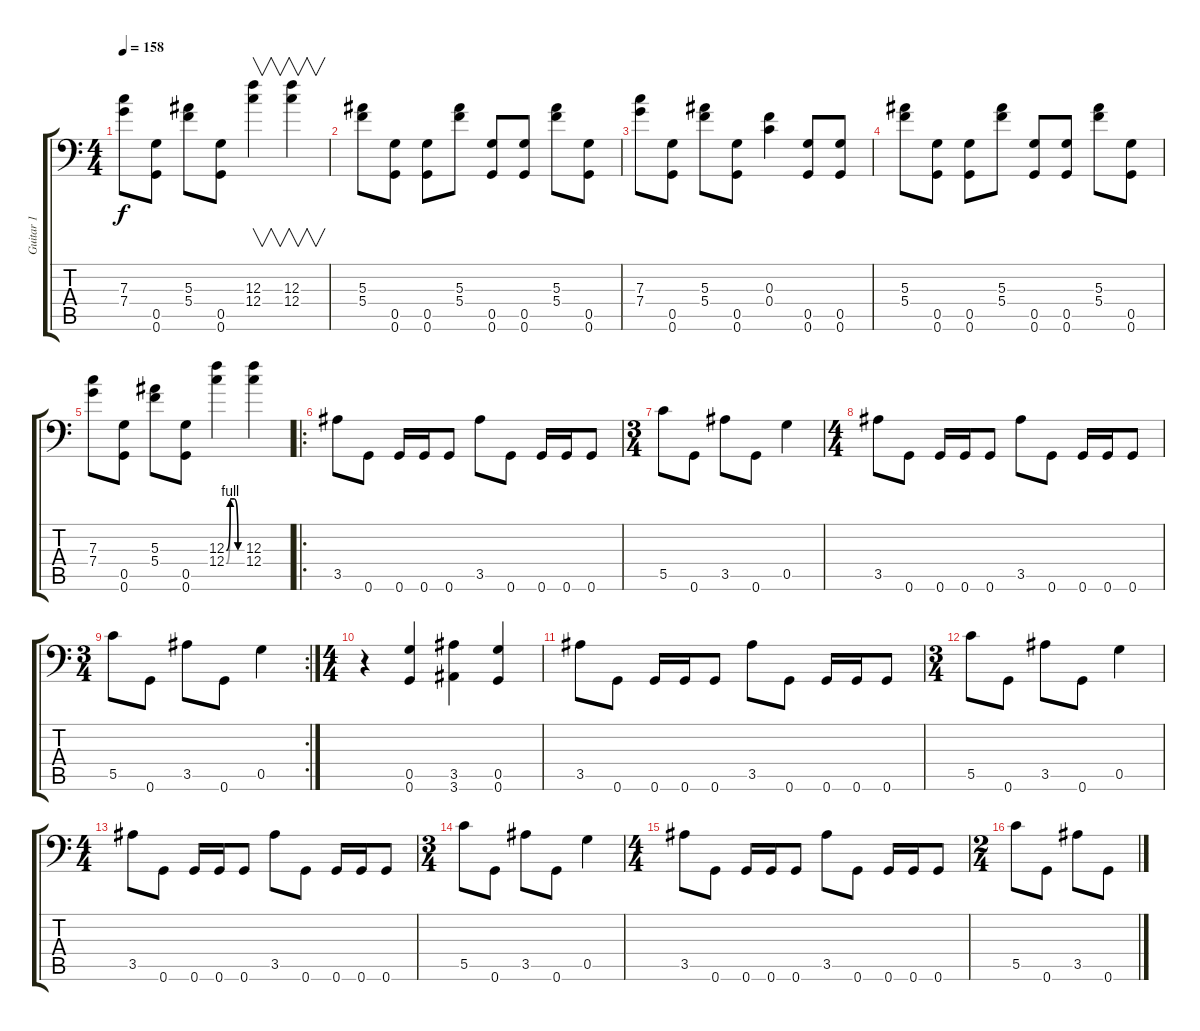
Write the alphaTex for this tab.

\track ("Guitar 1" "Guitar 1") {instrument overdrivenguitar}
\staff {score tabs}
\tuning (D4 A3 F3 C3 G2 G1) {hide}
\ts (4 4)
\tempo 158
\clef f4
\ks c
(7.3 7.4).8{dy f} (0.5 0.6).8 (5.3 5.4).8 (0.5 0.6).8 (12.3 12.4).4{v} (12.3 12.4).4{v} |
(5.3 5.4).8 (0.5 0.6).8 (0.5 0.6).8 (5.3 5.4).8 (0.5 0.6).8 (0.5 0.6).8 (5.3 5.4).8 (0.5 0.6).8 |
(7.3 7.4).8 (0.5 0.6).8 (5.3 5.4).8 (0.5 0.6).8 (0.3 0.4).4 (0.5 0.6).8 (0.5 0.6).8 |
(5.3 5.4).8 (0.5 0.6).8 (0.5 0.6).8 (5.3 5.4).8 (0.5 0.6).8 (0.5 0.6).8 (5.3 5.4).8 (0.5 0.6).8 |
(7.3 7.4).8 (0.5 0.6).8 (5.3 5.4).8 (0.5 0.6).8 (12.3{be (custom 0 0 15 4 30 4 45 0 60 0)} 12.4{be (custom 0 0 15 4 30 4 45 0 60 0)}).4 (12.3 12.4).4 |
\ro
3.5.8 0.6.8 0.6.16 0.6.16 0.6.8 3.5.8 0.6.8 0.6.16 0.6.16 0.6.8 |
\ts (3 4)
5.5.8 0.6.8 3.5.8 0.6.8 0.5.4 |
\ts (4 4)
3.5.8 0.6.8 0.6.16 0.6.16 0.6.8 3.5.8 0.6.8 0.6.16 0.6.16 0.6.8 |
\rc 2
\ts (3 4)
5.5.8 0.6.8 3.5.8 0.6.8 0.5.4 |
\ts (4 4)
r.4 (0.5 0.6).4 (3.5 3.6).4 (0.5 0.6).4 |
3.5.8 0.6.8 0.6.16 0.6.16 0.6.8 3.5.8 0.6.8 0.6.16 0.6.16 0.6.8 |
\ts (3 4)
5.5.8 0.6.8 3.5.8 0.6.8 0.5.4 |
\ts (4 4)
3.5.8 0.6.8 0.6.16 0.6.16 0.6.8 3.5.8 0.6.8 0.6.16 0.6.16 0.6.8 |
\ts (3 4)
5.5.8 0.6.8 3.5.8 0.6.8 0.5.4 |
\ts (4 4)
3.5.8 0.6.8 0.6.16 0.6.16 0.6.8 3.5.8 0.6.8 0.6.16 0.6.16 0.6.8 |
\ts (2 4)
5.5.8 0.6.8 3.5.8 0.6.8
